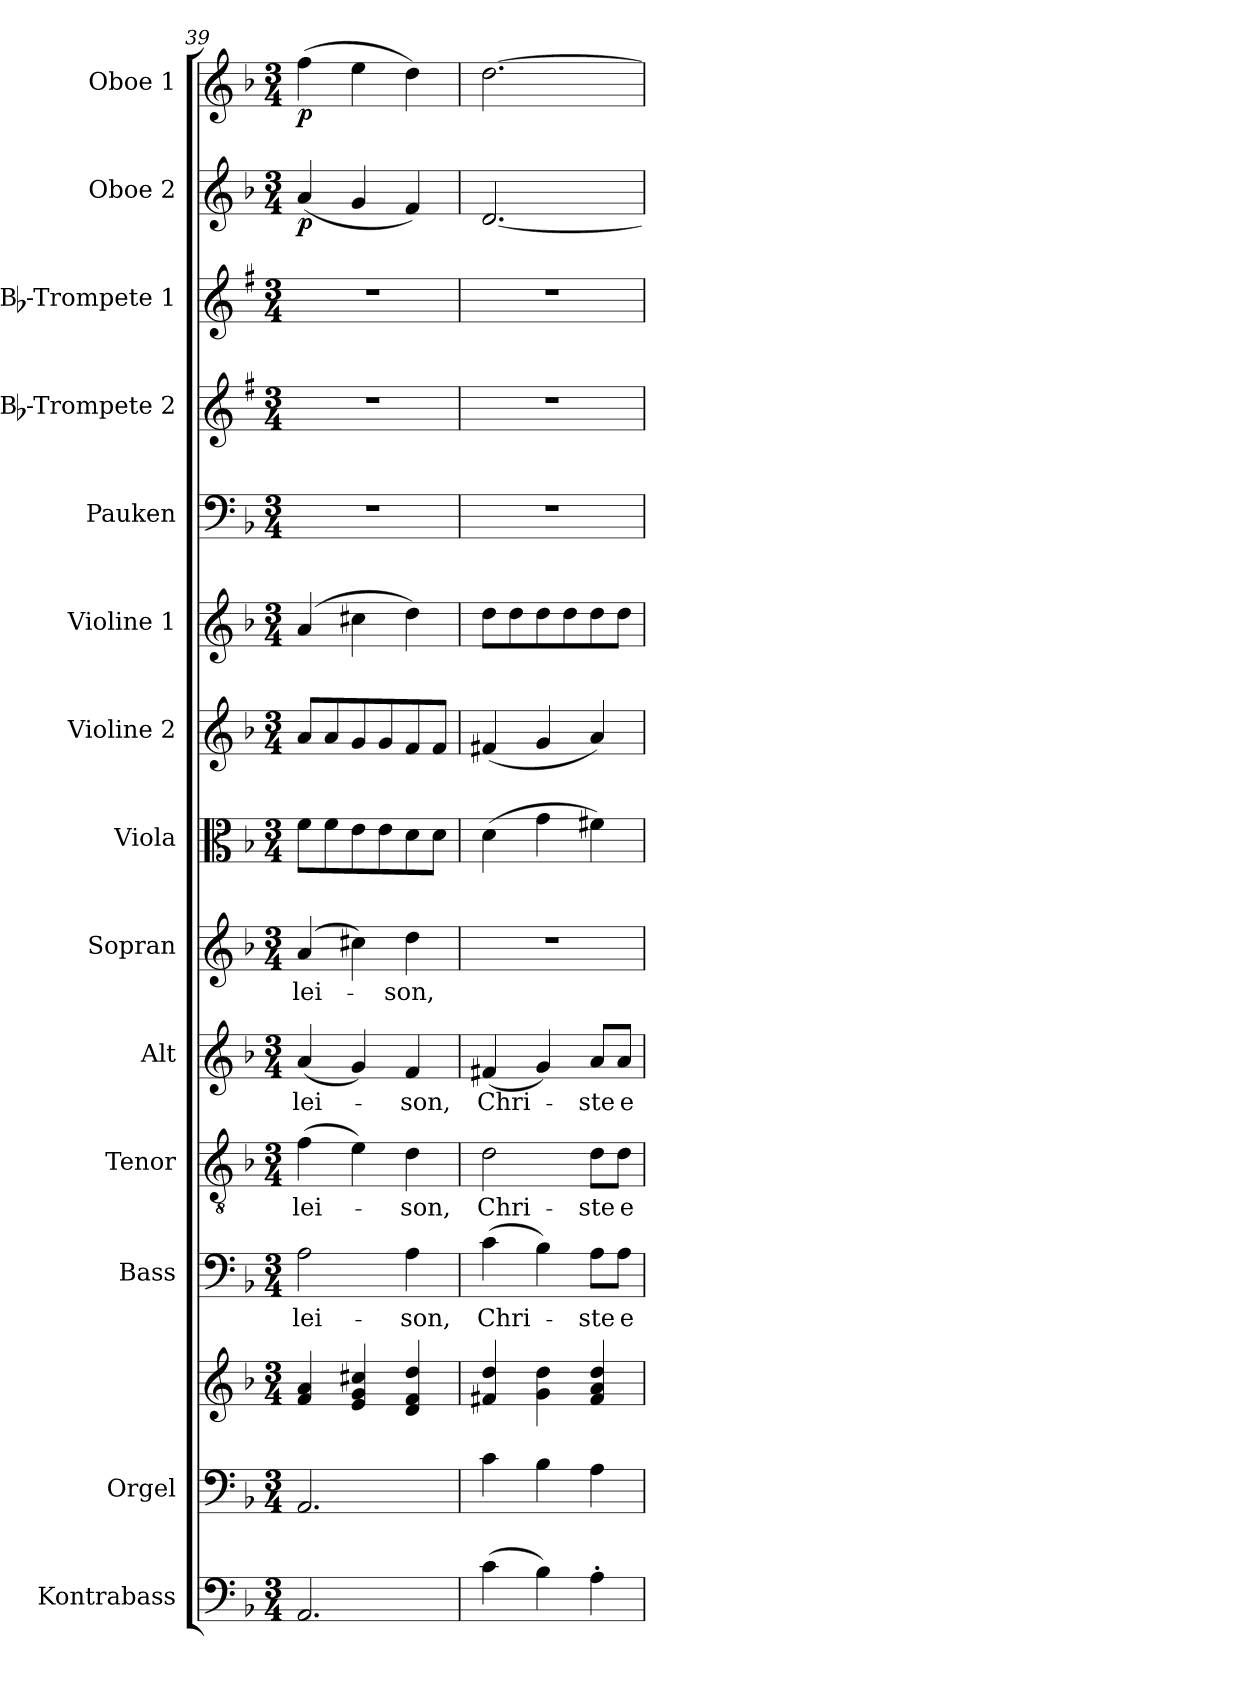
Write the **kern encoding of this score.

**kern	**kern	**kern	**kern	**text	**kern	**text	**kern	**text	**kern	**text	**kern	**kern	**kern	**kern	**kern	**kern	**kern	**dynam	**kern	**dynam
*part14	*part13	*part13	*part12	*part12	*part11	*part11	*part10	*part10	*part9	*part9	*part8	*part7	*part6	*part5	*part4	*part3	*part2	*part2	*part1	*part1
*staff15	*staff14	*staff13	*staff12	*staff12	*staff11	*staff11	*staff10	*staff10	*staff9	*staff9	*staff8	*staff7	*staff6	*staff5	*staff4	*staff3	*staff2	*staff2	*staff1	*staff1
*I"Kontrabass	*I"Orgel	*	*I"Bass	*	*I"Tenor	*	*I"Alt	*	*I"Sopran	*	*I"Viola	*I"Violine 2	*I"Violine 1	*I"Pauken	*I"Bb-Trompete 2	*I"Bb-Trompete 1	*I"Oboe 2	*	*I"Oboe 1	*
*I'Kb.	*I'Org.	*	*I'B.	*	*I'T.	*	*I'A.	*	*I'S.	*	*I'Vla.	*I'Vl. 2	*I'Vl. 1	*I'Pk.	*I'Bb Trp. 2	*I'Bb Trp. 1	*I'Ob. 2	*	*I'Ob. 1	*
!!LO:PB:g=z
*clefF4	*clefF4	*clefG2	*clefF4	*	*clefGv2	*	*clefG2	*	*clefG2	*	*clefC3	*clefG2	*clefG2	*clefF4	*clefG2	*clefG2	*clefG2	*	*clefG2	*
*ITrd7c12	*	*	*	*	*	*	*	*	*	*	*	*	*	*	*ITrd1c2	*ITrd1c2	*	*	*	*
*k[b-]	*k[b-]	*k[b-]	*k[b-]	*	*k[b-]	*	*k[b-]	*	*k[b-]	*	*k[b-]	*k[b-]	*k[b-]	*k[b-]	*k[b-]	*k[b-]	*k[b-]	*	*k[b-]	*
*F:	*F:	*F:	*F:	*	*F:	*	*F:	*	*F:	*	*F:	*F:	*F:	*F:	*F:	*F:	*F:	*	*F:	*
*M3/4	*M3/4	*M3/4	*M3/4	*	*M3/4	*	*M3/4	*	*M3/4	*	*M3/4	*M3/4	*M3/4	*M3/4	*M3/4	*M3/4	*M3/4	*	*M3/4	*
=39	=39	=39	=39	=39	=39	=39	=39	=39	=39	=39	=39	=39	=39	=39	=39	=39	=39	=39	=39	=39
!	!	!	!	!LO:LY:b	!	!LO:LY:b	!	!LO:LY:b	!	!LO:LY:b	!	!	!	!	!	!	!	!LO:DY:b	!	!LO:DY:b
2.AAA/	2.AA/	4f/ 4a/	2A\	-lei-	(>4f\	-lei-	(<4a/	-lei-	(4a/	-lei-	8f\L	8a/L	(4a/	2.r	2.r	2.r	(<4a/	p	(>4ff\	p
.	.	.	.	.	.	.	.	.	.	.	8f\	8a/	.	.	.	.	.	.	.	.
.	.	4e/ 4g/ 4cc#X/	.	.	4e\)	.	4g/)	.	4cc#X\)	.	8e\	8g/	4cc#X\	.	.	.	4g/	.	4ee\	.
.	.	.	.	.	.	.	.	.	.	.	8e\	8g/	.	.	.	.	.	.	.	.
!	!	!	!	!LO:LY:b	!	!LO:LY:b	!	!LO:LY:b	!	!LO:LY:b	!	!	!	!	!	!	!	!	!	!
.	.	4d/ 4f/ 4dd/	4A\	-son,	4d\	-son,	4f/	-son,	4dd\	-son,	8d\	8f/	4dd\)	.	.	.	4f/)	.	4dd\)	.
.	.	.	.	.	.	.	.	.	.	.	8d\J	8f/J	.	.	.	.	.	.	.	.
=40	=40	=40	=40	=40	=40	=40	=40	=40	=40	=40	=40	=40	=40	=40	=40	=40	=40	=40	=40	=40
!	!	!	!	!LO:LY:b	!	!LO:LY:b	!	!LO:LY:b	!	!	!	!	!	!	!	!	!	!	!	!
(>4C\	4c\	4f#X/ 4dd/	(>4c\	Chri-	2d\	Chri-	(<4f#X/	Chri-	2.r	.	(>4d\	(<4f#X/	8dd\L	2.r	2.r	2.r	[2.d/	.	[2.dd\	.
.	.	.	.	.	.	.	.	.	.	.	.	.	8dd\	.	.	.	.	.	.	.
4BB-\)	4B-\	4g\ 4dd\	4B-\)	.	.	.	4g/)	.	.	.	4g\	4g/	8dd\	.	.	.	.	.	.	.
.	.	.	.	.	.	.	.	.	.	.	.	.	8dd\	.	.	.	.	.	.	.
!	!	!	!	!LO:LY:b	!	!LO:LY:b	!	!LO:LY:b	!	!	!	!	!	!	!	!	!	!	!	!
4AA'>\	4A\	4f#/ 4a/ 4dd/	8A\L	-ste	8d\L	-ste	8a/L	-ste	.	.	4f#X\)	4a/)	8dd\	.	.	.	.	.	.	.
!	!	!	!	!LO:LY:b	!	!LO:LY:b	!	!LO:LY:b	!	!	!	!	!	!	!	!	!	!	!	!
.	.	.	8A\J	e-	8d\J	e-	8a/J	e-	.	.	.	.	8dd\J	.	.	.	.	.	.	.
=	=	=	=	=	=	=	=	=	=	=	=	=	=	=	=	=	=	=	=	=
*-	*-	*-	*-	*-	*-	*-	*-	*-	*-	*-	*-	*-	*-	*-	*-	*-	*-	*-	*-	*-
